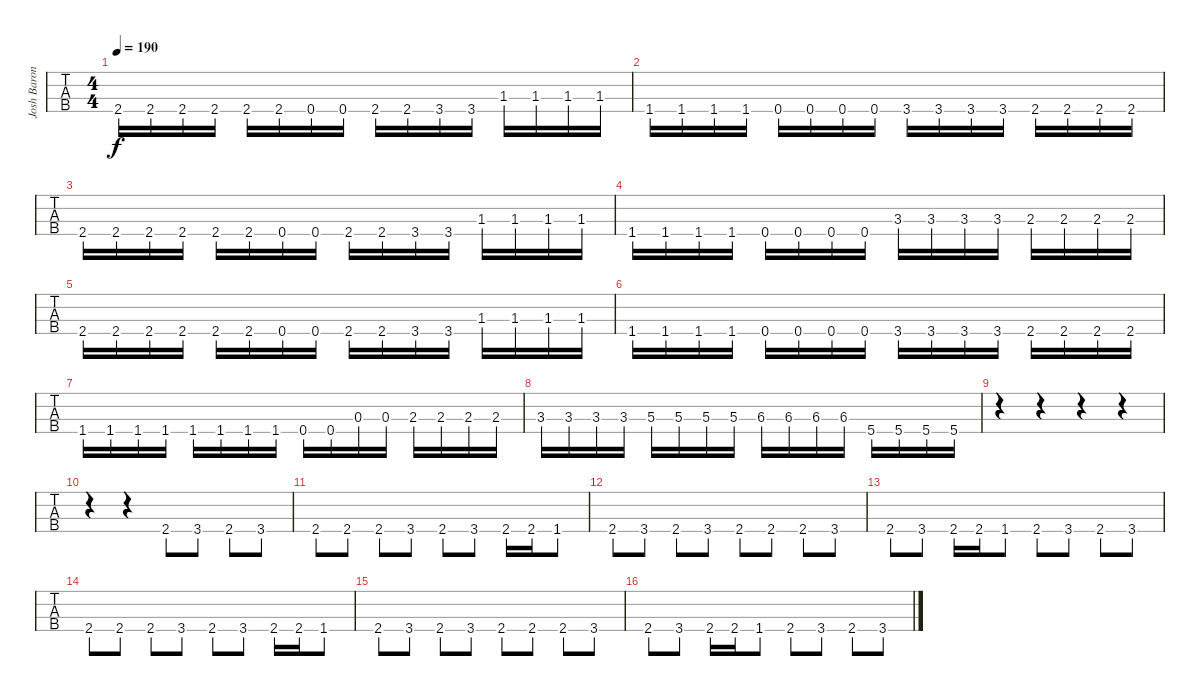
\track ("Josh Baron" "Josh Baron") {instrument electricbassfinger}
\staff {tabs}
\tuning (Eb2 Bb1 F1 C1) {hide}
\ts (4 4)
\tempo 190
\clef f4
\ks c
2.4.16{dy f} 2.4.16 2.4.16 2.4.16 2.4.16 2.4.16 0.4.16 0.4.16 2.4.16 2.4.16 3.4.16 3.4.16 1.3.16 1.3.16 1.3.16 1.3.16 |
1.4.16 1.4.16 1.4.16 1.4.16 0.4.16 0.4.16 0.4.16 0.4.16 3.4.16 3.4.16 3.4.16 3.4.16 2.4.16 2.4.16 2.4.16 2.4.16 |
2.4.16 2.4.16 2.4.16 2.4.16 2.4.16 2.4.16 0.4.16 0.4.16 2.4.16 2.4.16 3.4.16 3.4.16 1.3.16 1.3.16 1.3.16 1.3.16 |
1.4.16 1.4.16 1.4.16 1.4.16 0.4.16 0.4.16 0.4.16 0.4.16 3.3.16 3.3.16 3.3.16 3.3.16 2.3.16 2.3.16 2.3.16 2.3.16 |
2.4.16 2.4.16 2.4.16 2.4.16 2.4.16 2.4.16 0.4.16 0.4.16 2.4.16 2.4.16 3.4.16 3.4.16 1.3.16 1.3.16 1.3.16 1.3.16 |
1.4.16 1.4.16 1.4.16 1.4.16 0.4.16 0.4.16 0.4.16 0.4.16 3.4.16 3.4.16 3.4.16 3.4.16 2.4.16 2.4.16 2.4.16 2.4.16 |
1.4.16 1.4.16 1.4.16 1.4.16 1.4.16 1.4.16 1.4.16 1.4.16 0.4.16 0.4.16 0.3.16 0.3.16 2.3.16 2.3.16 2.3.16 2.3.16 |
3.3.16 3.3.16 3.3.16 3.3.16 5.3.16 5.3.16 5.3.16 5.3.16 6.3.16 6.3.16 6.3.16 6.3.16 5.4.16 5.4.16 5.4.16 5.4.16 |
r.4 r.4 r.4 r.4 |
r.4 r.4 2.4.8 3.4.8 2.4.8 3.4.8 |
2.4.8 2.4.8 2.4.8 3.4.8 2.4.8 3.4.8 2.4.16 2.4.16 1.4.8 |
2.4.8 3.4.8 2.4.8 3.4.8 2.4.8 2.4.8 2.4.8 3.4.8 |
2.4.8 3.4.8 2.4.16 2.4.16 1.4.8 2.4.8 3.4.8 2.4.8 3.4.8 |
2.4.8 2.4.8 2.4.8 3.4.8 2.4.8 3.4.8 2.4.16 2.4.16 1.4.8 |
2.4.8 3.4.8 2.4.8 3.4.8 2.4.8 2.4.8 2.4.8 3.4.8 |
2.4.8 3.4.8 2.4.16 2.4.16 1.4.8 2.4.8 3.4.8 2.4.8 3.4.8
